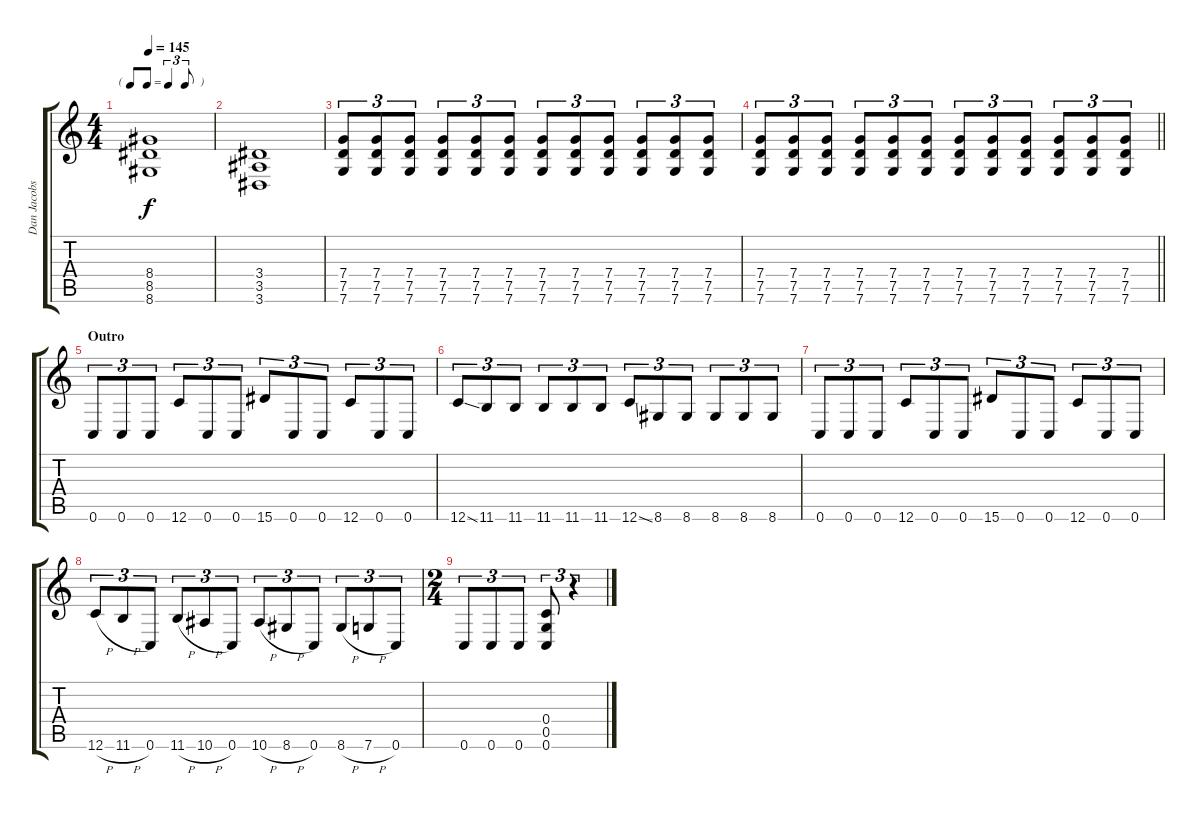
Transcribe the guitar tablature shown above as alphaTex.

\track ("Dan Jacobs" "Dan Jacobs") {instrument distortionguitar}
\staff {score tabs}
\tuning (D4 A3 F3 C3 G2 C2) {hide}
\ts (4 4)
\tf triplet8th
\section ("" "")
\tempo 145
\clef g2
\ks c
(8.4 8.5 8.6).1{dy f} |
(3.4 3.5 3.6).1 |
(7.4 7.5 7.6).8{tu (3 2)} (7.4 7.5 7.6).8{tu (3 2)} (7.4 7.5 7.6).8{tu (3 2)} (7.4 7.5 7.6).8{tu (3 2)} (7.4 7.5 7.6).8{tu (3 2)} (7.4 7.5 7.6).8{tu (3 2)} (7.4 7.5 7.6).8{tu (3 2)} (7.4 7.5 7.6).8{tu (3 2)} (7.4 7.5 7.6).8{tu (3 2)} (7.4 7.5 7.6).8{tu (3 2)} (7.4 7.5 7.6).8{tu (3 2)} (7.4 7.5 7.6).8{tu (3 2)} |
\barLineRight lightlight
(7.4 7.5 7.6).8{tu (3 2)} (7.4 7.5 7.6).8{tu (3 2)} (7.4 7.5 7.6).8{tu (3 2)} (7.4 7.5 7.6).8{tu (3 2)} (7.4 7.5 7.6).8{tu (3 2)} (7.4 7.5 7.6).8{tu (3 2)} (7.4 7.5 7.6).8{tu (3 2)} (7.4 7.5 7.6).8{tu (3 2)} (7.4 7.5 7.6).8{tu (3 2)} (7.4 7.5 7.6).8{tu (3 2)} (7.4 7.5 7.6).8{tu (3 2)} (7.4 7.5 7.6).8{tu (3 2)} |
\section ("" "Outro")
0.6.8{tu (3 2)} 0.6.8{tu (3 2)} 0.6.8{tu (3 2)} 12.6.8{tu (3 2)} 0.6.8{tu (3 2)} 0.6.8{tu (3 2)} 15.6.8{tu (3 2)} 0.6.8{tu (3 2)} 0.6.8{tu (3 2)} 12.6.8{tu (3 2)} 0.6.8{tu (3 2)} 0.6.8{tu (3 2)} |
12.6{ss}.8{tu (3 2)} 11.6.8{tu (3 2)} 11.6.8{tu (3 2)} 11.6.8{tu (3 2)} 11.6.8{tu (3 2)} 11.6.8{tu (3 2)} 12.6{ss}.8{tu (3 2)} 8.6.8{tu (3 2)} 8.6.8{tu (3 2)} 8.6.8{tu (3 2)} 8.6.8{tu (3 2)} 8.6.8{tu (3 2)} |
0.6.8{tu (3 2)} 0.6.8{tu (3 2)} 0.6.8{tu (3 2)} 12.6.8{tu (3 2)} 0.6.8{tu (3 2)} 0.6.8{tu (3 2)} 15.6.8{tu (3 2)} 0.6.8{tu (3 2)} 0.6.8{tu (3 2)} 12.6.8{tu (3 2)} 0.6.8{tu (3 2)} 0.6.8{tu (3 2)} |
12.6{h}.8{tu (3 2)} 11.6{h}.8{tu (3 2)} 0.6.8{tu (3 2)} 11.6{h}.8{tu (3 2)} 10.6{h}.8{tu (3 2)} 0.6.8{tu (3 2)} 10.6{h}.8{tu (3 2)} 8.6{h}.8{tu (3 2)} 0.6.8{tu (3 2)} 8.6{h}.8{tu (3 2)} 7.6{h}.8{tu (3 2)} 0.6.8{tu (3 2)} |
\ts (2 4)
0.6.8{tu (3 2)} 0.6.8{tu (3 2)} 0.6.8{tu (3 2)} (0.4 0.5 0.6).8{tu (3 2)} r.4{tu (3 2)}
